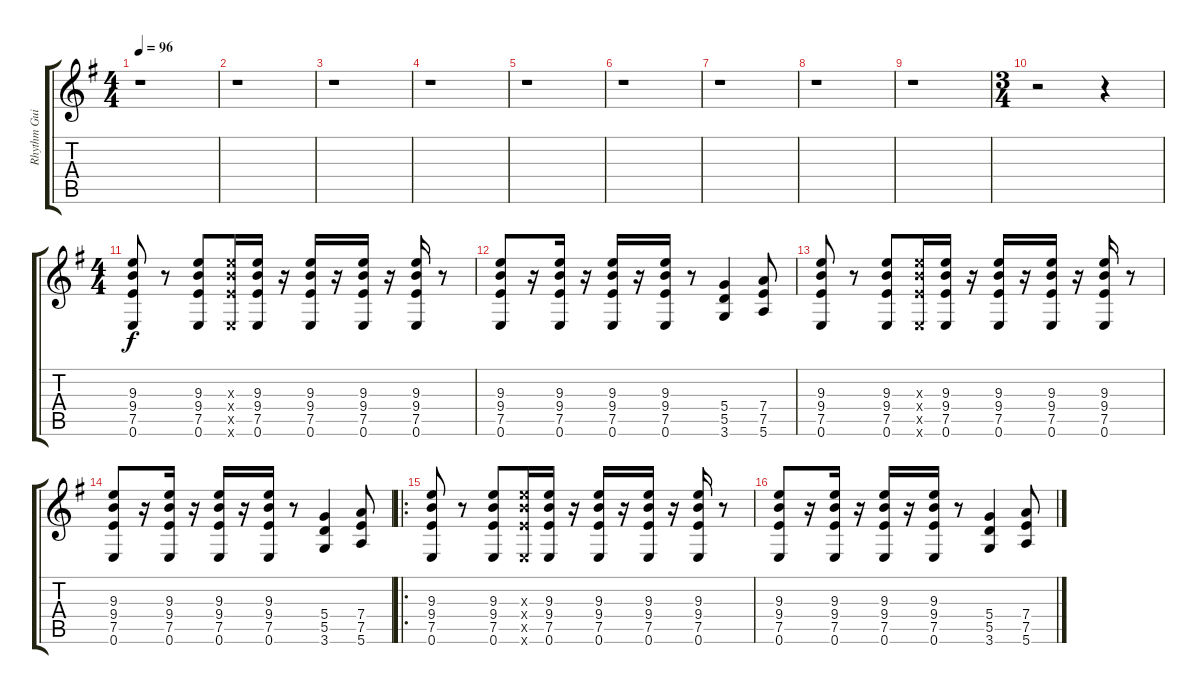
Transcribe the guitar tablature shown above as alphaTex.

\track ("Rhythm Guitar" "Rhythm Gui") {instrument distortionguitar}
\staff {score tabs}
\tuning (E4 B3 G3 D3 A2 E2) {hide}
\ts (4 4)
\tempo 96
\clef g2
\ks g
r.1{dy f instrument distortionguitar} |
r.1 |
r.1 |
r.1 |
r.1 |
r.1 |
r.1 |
r.1 |
r.1 |
\ts (3 4)
r.2 r.4 |
\ts (4 4)
(9.3 9.4 7.5 0.6).8 r.8 (9.3 9.4 7.5 0.6).8 (9.3{x} 9.4{x} 7.5{x} 0.6{x}).16 (9.3 9.4 7.5 0.6).16 r.16 (9.3 9.4 7.5 0.6).16 r.16 (9.3 9.4 7.5 0.6).16 r.16 (9.3 9.4 7.5 0.6).16 r.8 |
(9.3 9.4 7.5 0.6).8 r.16 (9.3 9.4 7.5 0.6).16 r.16 (9.3 9.4 7.5 0.6).16 r.16 (9.3 9.4 7.5 0.6).16 r.8 (5.4 5.5 3.6).4 (7.4 7.5 5.6).8 |
(9.3 9.4 7.5 0.6).8 r.8 (9.3 9.4 7.5 0.6).8 (9.3{x} 9.4{x} 7.5{x} 0.6{x}).16 (9.3 9.4 7.5 0.6).16 r.16 (9.3 9.4 7.5 0.6).16 r.16 (9.3 9.4 7.5 0.6).16 r.16 (9.3 9.4 7.5 0.6).16 r.8 |
(9.3 9.4 7.5 0.6).8 r.16 (9.3 9.4 7.5 0.6).16 r.16 (9.3 9.4 7.5 0.6).16 r.16 (9.3 9.4 7.5 0.6).16 r.8 (5.4 5.5 3.6).4 (7.4 7.5 5.6).8 |
\ro
(9.3 9.4 7.5 0.6).8 r.8 (9.3 9.4 7.5 0.6).8 (9.3{x} 9.4{x} 7.5{x} 0.6{x}).16 (9.3 9.4 7.5 0.6).16 r.16 (9.3 9.4 7.5 0.6).16 r.16 (9.3 9.4 7.5 0.6).16 r.16 (9.3 9.4 7.5 0.6).16 r.8 |
(9.3 9.4 7.5 0.6).8 r.16 (9.3 9.4 7.5 0.6).16 r.16 (9.3 9.4 7.5 0.6).16 r.16 (9.3 9.4 7.5 0.6).16 r.8 (5.4 5.5 3.6).4 (7.4 7.5 5.6).8
